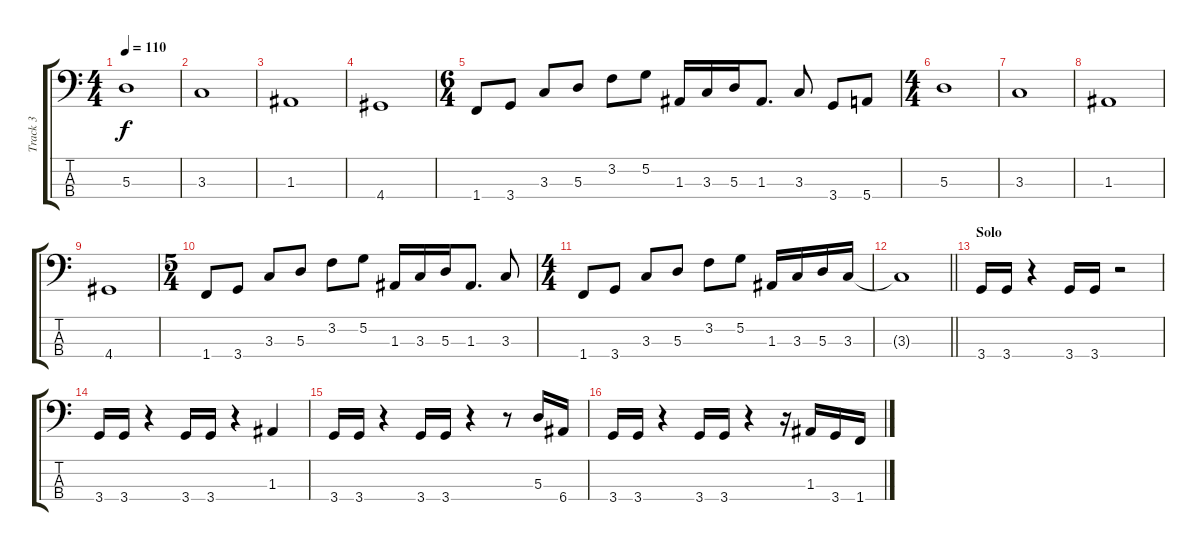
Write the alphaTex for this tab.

\track ("Track 3" "Track 3") {instrument electricbassfinger}
\staff {score tabs}
\tuning (G2 D2 A1 E1) {hide}
\ts (4 4)
\tempo 110
\clef f4
\ks c
5.3.1{dy f} |
3.3.1 |
1.3.1 |
4.4.1 |
\ts (6 4)
1.4.8 3.4.8 3.3.8 5.3.8 3.2.8 5.2.8 1.3.16 3.3.16 5.3.16 1.3.8{d} 3.3.8 3.4.8 5.4.8 |
\ts (4 4)
5.3.1 |
3.3.1 |
1.3.1 |
4.4.1 |
\ts (5 4)
1.4.8 3.4.8 3.3.8 5.3.8 3.2.8 5.2.8 1.3.16 3.3.16 5.3.16 1.3.8{d} 3.3.8 |
\ts (4 4)
1.4.8 3.4.8 3.3.8 5.3.8 3.2.8 5.2.8 1.3.16 3.3.16 5.3.16 3.3.16 |
\barLineRight lightlight
3.3{t}.1 |
\section ("" "Solo")
3.4.16 3.4.16 r.4 3.4.16 3.4.16 r.2 |
3.4.16 3.4.16 r.4 3.4.16 3.4.16 r.4 1.3.4 |
3.4.16 3.4.16 r.4 3.4.16 3.4.16 r.4 r.8 5.3.16 6.4.16 |
3.4.16 3.4.16 r.4 3.4.16 3.4.16 r.4 r.16 1.3.16 3.4.16 1.4.16
